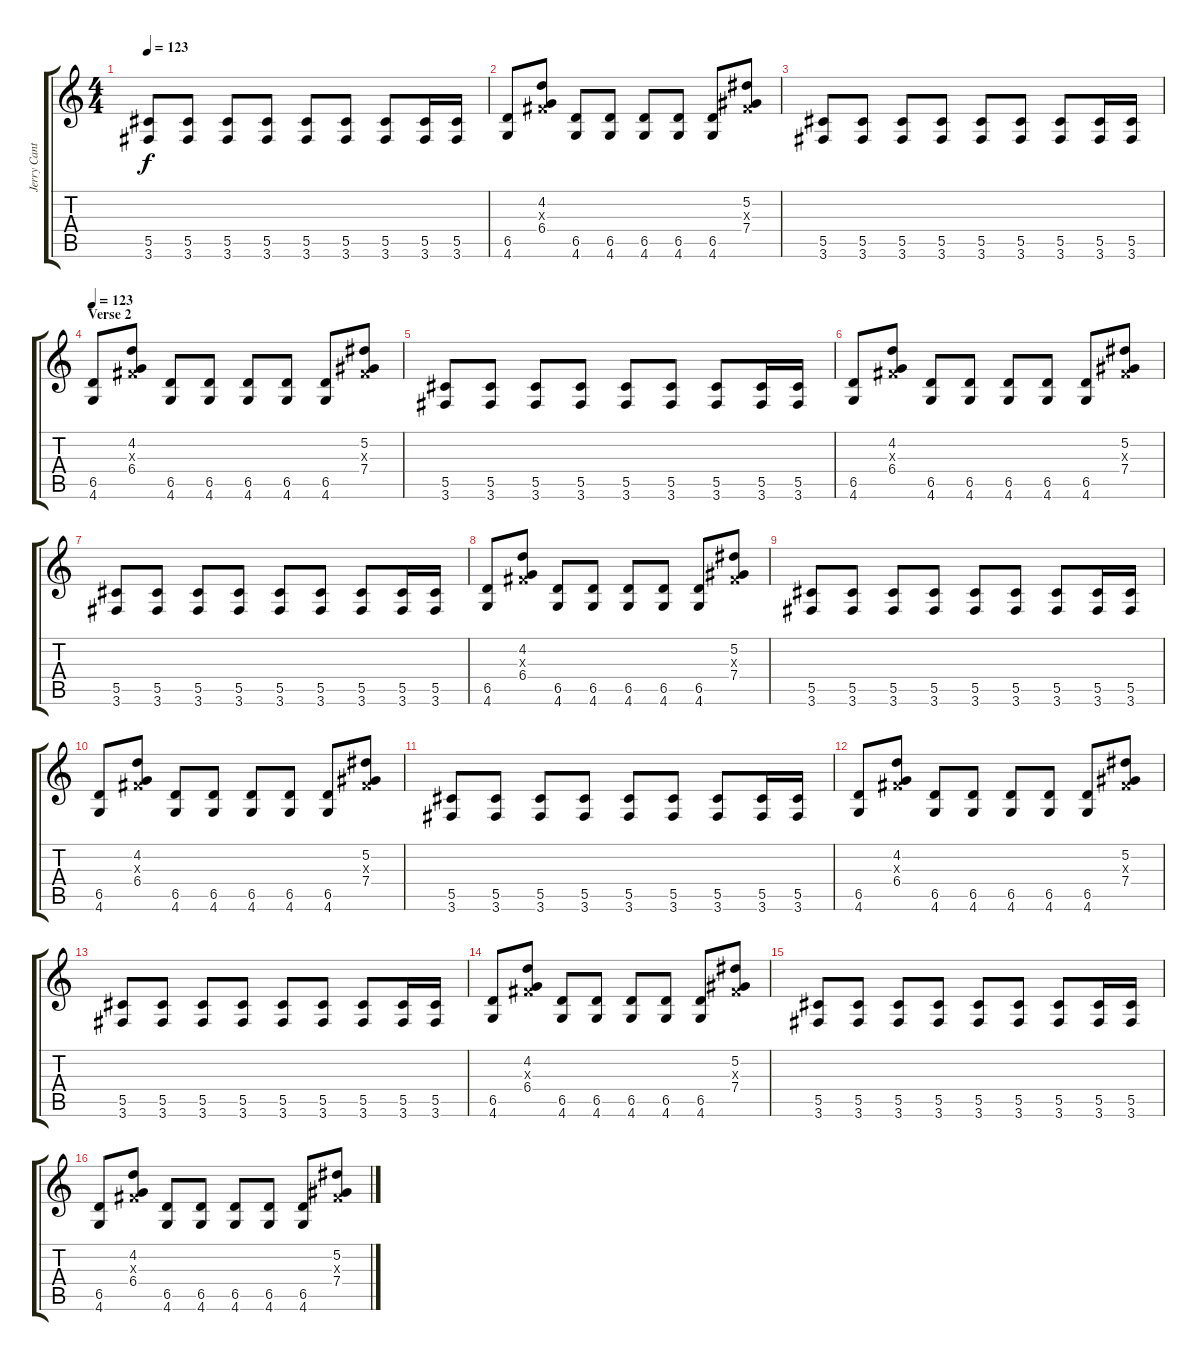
\track ("Jerry Cantrell - Guitar" "Jerry Cant") {instrument overdrivenguitar}
\staff {score tabs}
\tuning (Eb4 Bb3 Gb3 Db3 Ab2 Eb2) {hide}
\ts (4 4)
\tempo 123
\clef g2
\ks c
(5.5 3.6).8{dy f} (5.5 3.6).8 (5.5 3.6).8 (5.5 3.6).8 (5.5 3.6).8 (5.5 3.6).8 (5.5 3.6).8 (5.5 3.6).16 (5.5 3.6).16 |
(6.5 4.6).8 (4.2 0.3{x} 6.4).8 (6.5 4.6).8 (6.5 4.6).8 (6.5 4.6).8 (6.5 4.6).8 (6.5 4.6).8 (5.2 0.3{x} 7.4).8 |
(5.5 3.6).8 (5.5 3.6).8 (5.5 3.6).8 (5.5 3.6).8 (5.5 3.6).8 (5.5 3.6).8 (5.5 3.6).8 (5.5 3.6).16 (5.5 3.6).16 |
\section ("" "Verse 2")
\tempo 123
(6.5 4.6).8{volume 10 balance 12 instrument overdrivenguitar} (4.2 0.3{x} 6.4).8 (6.5 4.6).8 (6.5 4.6).8 (6.5 4.6).8 (6.5 4.6).8 (6.5 4.6).8 (5.2 0.3{x} 7.4).8 |
(5.5 3.6).8 (5.5 3.6).8 (5.5 3.6).8 (5.5 3.6).8 (5.5 3.6).8 (5.5 3.6).8 (5.5 3.6).8 (5.5 3.6).16 (5.5 3.6).16 |
(6.5 4.6).8 (4.2 0.3{x} 6.4).8 (6.5 4.6).8 (6.5 4.6).8 (6.5 4.6).8 (6.5 4.6).8 (6.5 4.6).8 (5.2 0.3{x} 7.4).8 |
(5.5 3.6).8 (5.5 3.6).8 (5.5 3.6).8 (5.5 3.6).8 (5.5 3.6).8 (5.5 3.6).8 (5.5 3.6).8 (5.5 3.6).16 (5.5 3.6).16 |
(6.5 4.6).8 (4.2 0.3{x} 6.4).8 (6.5 4.6).8 (6.5 4.6).8 (6.5 4.6).8 (6.5 4.6).8 (6.5 4.6).8 (5.2 0.3{x} 7.4).8 |
(5.5 3.6).8 (5.5 3.6).8 (5.5 3.6).8 (5.5 3.6).8 (5.5 3.6).8 (5.5 3.6).8 (5.5 3.6).8 (5.5 3.6).16 (5.5 3.6).16 |
(6.5 4.6).8 (4.2 0.3{x} 6.4).8 (6.5 4.6).8 (6.5 4.6).8 (6.5 4.6).8 (6.5 4.6).8 (6.5 4.6).8 (5.2 0.3{x} 7.4).8 |
(5.5 3.6).8 (5.5 3.6).8 (5.5 3.6).8 (5.5 3.6).8 (5.5 3.6).8 (5.5 3.6).8 (5.5 3.6).8 (5.5 3.6).16 (5.5 3.6).16 |
(6.5 4.6).8 (4.2 0.3{x} 6.4).8 (6.5 4.6).8 (6.5 4.6).8 (6.5 4.6).8 (6.5 4.6).8 (6.5 4.6).8 (5.2 0.3{x} 7.4).8 |
(5.5 3.6).8 (5.5 3.6).8 (5.5 3.6).8 (5.5 3.6).8 (5.5 3.6).8 (5.5 3.6).8 (5.5 3.6).8 (5.5 3.6).16 (5.5 3.6).16 |
(6.5 4.6).8 (4.2 0.3{x} 6.4).8 (6.5 4.6).8 (6.5 4.6).8 (6.5 4.6).8 (6.5 4.6).8 (6.5 4.6).8 (5.2 0.3{x} 7.4).8 |
(5.5 3.6).8 (5.5 3.6).8 (5.5 3.6).8 (5.5 3.6).8 (5.5 3.6).8 (5.5 3.6).8 (5.5 3.6).8 (5.5 3.6).16 (5.5 3.6).16 |
(6.5 4.6).8 (4.2 0.3{x} 6.4).8 (6.5 4.6).8 (6.5 4.6).8 (6.5 4.6).8 (6.5 4.6).8 (6.5 4.6).8 (5.2 0.3{x} 7.4).8
